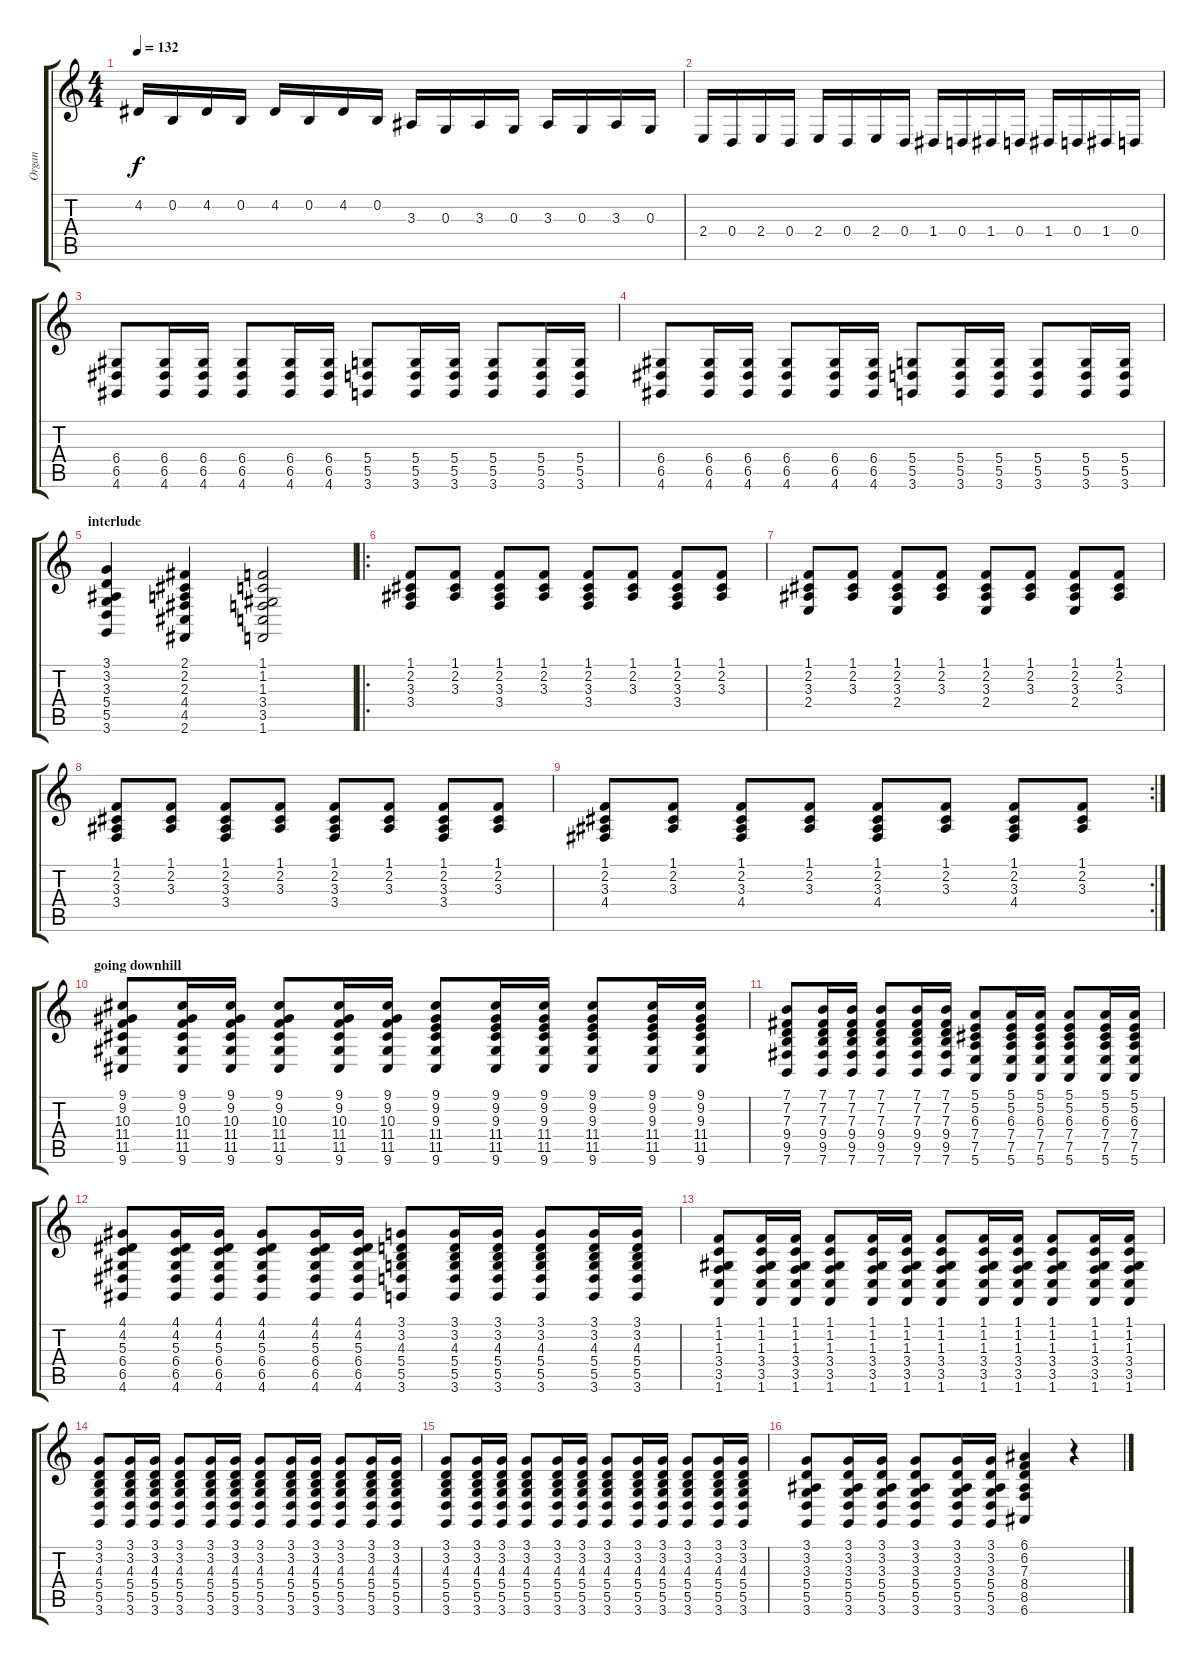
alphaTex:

\track ("Organ" "Organ") {instrument churchorgan}
\staff {score tabs}
\tuning (E4 B3 G3 D3 A2 E2) {hide}
\ts (4 4)
\tempo 132
\clef g2
\ks c
4.2.16{dy f} 0.2.16 4.2.16 0.2.16 4.2.16 0.2.16 4.2.16 0.2.16 3.3.16 0.3.16 3.3.16 0.3.16 3.3.16 0.3.16 3.3.16 0.3.16 |
2.4.16 0.4.16 2.4.16 0.4.16 2.4.16 0.4.16 2.4.16 0.4.16 1.4.16 0.4.16 1.4.16 0.4.16 1.4.16 0.4.16 1.4.16 0.4.16 |
(6.4 6.5 4.6).8 (6.4 6.5 4.6).16 (6.4 6.5 4.6).16 (6.4 6.5 4.6).8 (6.4 6.5 4.6).16 (6.4 6.5 4.6).16 (5.4 5.5 3.6).8 (5.4 5.5 3.6).16 (5.4 5.5 3.6).16 (5.4 5.5 3.6).8 (5.4 5.5 3.6).16 (5.4 5.5 3.6).16 |
(6.4 6.5 4.6).8 (6.4 6.5 4.6).16 (6.4 6.5 4.6).16 (6.4 6.5 4.6).8 (6.4 6.5 4.6).16 (6.4 6.5 4.6).16 (5.4 5.5 3.6).8 (5.4 5.5 3.6).16 (5.4 5.5 3.6).16 (5.4 5.5 3.6).8 (5.4 5.5 3.6).16 (5.4 5.5 3.6).16 |
\section ("" "interlude")
(3.1 3.2 3.3 5.4 5.5 3.6).4 (2.1 2.2 2.3 4.4 4.5 2.6).4 (1.1 1.2 1.3 3.4 3.5 1.6).2 |
\ro
(1.1 2.2 3.3 3.4).8 (1.1 2.2 3.3).8 (1.1 2.2 3.3 3.4).8 (1.1 2.2 3.3).8 (1.1 2.2 3.3 3.4).8 (1.1 2.2 3.3).8 (1.1 2.2 3.3 3.4).8 (1.1 2.2 3.3).8 |
(1.1 2.2 3.3 2.4).8 (1.1 2.2 3.3).8 (1.1 2.2 3.3 2.4).8 (1.1 2.2 3.3).8 (1.1 2.2 3.3 2.4).8 (1.1 2.2 3.3).8 (1.1 2.2 3.3 2.4).8 (1.1 2.2 3.3).8 |
(1.1 2.2 3.3 3.4).8 (1.1 2.2 3.3).8 (1.1 2.2 3.3 3.4).8 (1.1 2.2 3.3).8 (1.1 2.2 3.3 3.4).8 (1.1 2.2 3.3).8 (1.1 2.2 3.3 3.4).8 (1.1 2.2 3.3).8 |
\rc 2
(1.1 2.2 3.3 4.4).8 (1.1 2.2 3.3).8 (1.1 2.2 3.3 4.4).8 (1.1 2.2 3.3).8 (1.1 2.2 3.3 4.4).8 (1.1 2.2 3.3).8 (1.1 2.2 3.3 4.4).8 (1.1 2.2 3.3).8 |
\section ("" "going downhill")
(9.1 9.2 10.3 11.4 11.5 9.6).8 (9.1 9.2 10.3 11.4 11.5 9.6).16 (9.1 9.2 10.3 11.4 11.5 9.6).16 (9.1 9.2 10.3 11.4 11.5 9.6).8 (9.1 9.2 10.3 11.4 11.5 9.6).16 (9.1 9.2 10.3 11.4 11.5 9.6).16 (9.1 9.2 9.3 11.4 11.5 9.6).8 (9.1 9.2 9.3 11.4 11.5 9.6).16 (9.1 9.2 9.3 11.4 11.5 9.6).16 (9.1 9.2 9.3 11.4 11.5 9.6).8 (9.1 9.2 9.3 11.4 11.5 9.6).16 (9.1 9.2 9.3 11.4 11.5 9.6).16 |
(7.1 7.2 7.3 9.4 9.5 7.6).8 (7.1 7.2 7.3 9.4 9.5 7.6).16 (7.1 7.2 7.3 9.4 9.5 7.6).16 (7.1 7.2 7.3 9.4 9.5 7.6).8 (7.1 7.2 7.3 9.4 9.5 7.6).16 (7.1 7.2 7.3 9.4 9.5 7.6).16 (5.1 5.2 6.3 7.4 7.5 5.6).8 (5.1 5.2 6.3 7.4 7.5 5.6).16 (5.1 5.2 6.3 7.4 7.5 5.6).16 (5.1 5.2 6.3 7.4 7.5 5.6).8 (5.1 5.2 6.3 7.4 7.5 5.6).16 (5.1 5.2 6.3 7.4 7.5 5.6).16 |
(4.1 4.2 5.3 6.4 6.5 4.6).8 (4.1 4.2 5.3 6.4 6.5 4.6).16 (4.1 4.2 5.3 6.4 6.5 4.6).16 (4.1 4.2 5.3 6.4 6.5 4.6).8 (4.1 4.2 5.3 6.4 6.5 4.6).16 (4.1 4.2 5.3 6.4 6.5 4.6).16 (3.1 3.2 4.3 5.4 5.5 3.6).8 (3.1 3.2 4.3 5.4 5.5 3.6).16 (3.1 3.2 4.3 5.4 5.5 3.6).16 (3.1 3.2 4.3 5.4 5.5 3.6).8 (3.1 3.2 4.3 5.4 5.5 3.6).16 (3.1 3.2 4.3 5.4 5.5 3.6).16 |
(1.1 1.2 1.3 3.4 3.5 1.6).8 (1.1 1.2 1.3 3.4 3.5 1.6).16 (1.1 1.2 1.3 3.4 3.5 1.6).16 (1.1 1.2 1.3 3.4 3.5 1.6).8 (1.1 1.2 1.3 3.4 3.5 1.6).16 (1.1 1.2 1.3 3.4 3.5 1.6).16 (1.1 1.2 1.3 3.4 3.5 1.6).8 (1.1 1.2 1.3 3.4 3.5 1.6).16 (1.1 1.2 1.3 3.4 3.5 1.6).16 (1.1 1.2 1.3 3.4 3.5 1.6).8 (1.1 1.2 1.3 3.4 3.5 1.6).16 (1.1 1.2 1.3 3.4 3.5 1.6).16 |
(3.1 3.2 4.3 5.4 5.5 3.6).8 (3.1 3.2 4.3 5.4 5.5 3.6).16 (3.1 3.2 4.3 5.4 5.5 3.6).16 (3.1 3.2 4.3 5.4 5.5 3.6).8 (3.1 3.2 4.3 5.4 5.5 3.6).16 (3.1 3.2 4.3 5.4 5.5 3.6).16 (3.1 3.2 4.3 5.4 5.5 3.6).8 (3.1 3.2 4.3 5.4 5.5 3.6).16 (3.1 3.2 4.3 5.4 5.5 3.6).16 (3.1 3.2 4.3 5.4 5.5 3.6).8 (3.1 3.2 4.3 5.4 5.5 3.6).16 (3.1 3.2 4.3 5.4 5.5 3.6).16 |
(3.1 3.2 4.3 5.4 5.5 3.6).8 (3.1 3.2 4.3 5.4 5.5 3.6).16 (3.1 3.2 4.3 5.4 5.5 3.6).16 (3.1 3.2 4.3 5.4 5.5 3.6).8 (3.1 3.2 4.3 5.4 5.5 3.6).16 (3.1 3.2 4.3 5.4 5.5 3.6).16 (3.1 3.2 4.3 5.4 5.5 3.6).8 (3.1 3.2 4.3 5.4 5.5 3.6).16 (3.1 3.2 4.3 5.4 5.5 3.6).16 (3.1 3.2 4.3 5.4 5.5 3.6).8 (3.1 3.2 4.3 5.4 5.5 3.6).16 (3.1 3.2 4.3 5.4 5.5 3.6).16 |
(3.1 3.2 3.3 5.4 5.5 3.6).8 (3.1 3.2 3.3 5.4 5.5 3.6).16 (3.1 3.2 3.3 5.4 5.5 3.6).16 (3.1 3.2 3.3 5.4 5.5 3.6).8 (3.1 3.2 3.3 5.4 5.5 3.6).16 (3.1 3.2 3.3 5.4 5.5 3.6).16 (6.1 6.2 7.3 8.4 8.5 6.6).4 r.4
